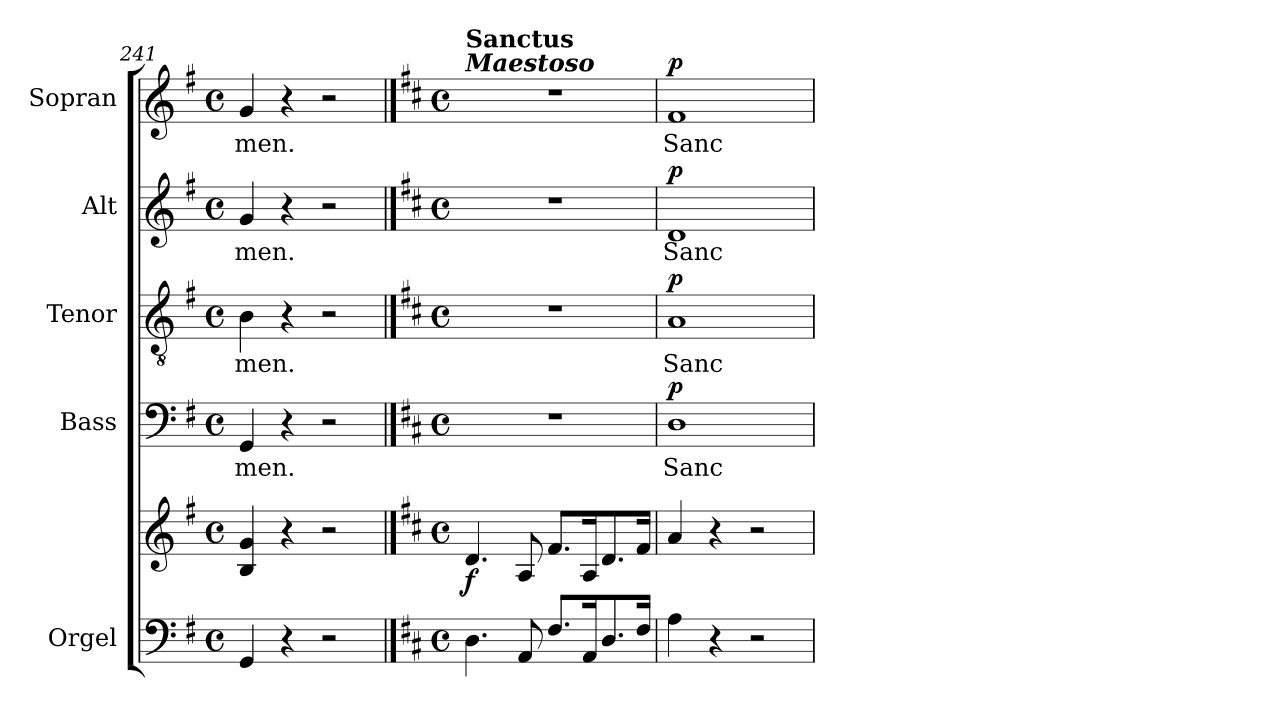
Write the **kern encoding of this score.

**kern	**kern	**dynam	**kern	**text	**dynam	**kern	**text	**dynam	**kern	**text	**dynam	**kern	**text	**dynam
*part5	*part5	*part5	*part4	*part4	*part4	*part3	*part3	*part3	*part2	*part2	*part2	*part1	*part1	*part1
*staff6	*staff5	*staff5/6	*staff4	*staff4	*staff4	*staff3	*staff3	*staff3	*staff2	*staff2	*staff2	*staff1	*staff1	*staff1
*I"Orgel	*	*	*I"Bass	*	*	*I"Tenor	*	*	*I"Alt	*	*	*I"Sopran	*	*
*I'Org.	*	*	*I'B.	*	*	*I'T.	*	*	*I'A.	*	*	*I'S.	*	*
*clefF4	*clefG2	*	*clefF4	*	*	*clefGv2	*	*	*clefG2	*	*	*clefG2	*	*
*k[f#]	*k[f#]	*	*k[f#]	*	*	*k[f#]	*	*	*k[f#]	*	*	*k[f#]	*	*
*G:	*G:	*	*G:	*	*	*G:	*	*	*G:	*	*	*G:	*	*
*M4/4	*M4/4	*	*M4/4	*	*	*M4/4	*	*	*M4/4	*	*	*M4/4	*	*
*met(c)	*met(c)	*	*met(c)	*	*	*met(c)	*	*	*met(c)	*	*	*met(c)	*	*
=241	=241	=241	=241	=241	=241	=241	=241	=241	=241	=241	=241	=241	=241	=241
!	!	!	!	!LO:LY:b	!	!	!LO:LY:b	!	!	!LO:LY:b	!	!	!LO:LY:b	!
4GG/	4B/ 4g/	.	4GG/	-men.	.	4B\	-men.	.	4g/	-men.	.	4g/	-men.	.
4r	4r	.	4r	.	.	4r	.	.	4r	.	.	4r	.	.
2r	2r	.	2r	.	.	2r	.	.	2r	.	.	2r	.	.
!!LO:LB:g=z
==242	==242	==242	==242	==242	==242	==242	==242	==242	==242	==242	==242	==242	==242	==242
*k[f#c#]	*k[f#c#]	*	*k[f#c#]	*	*	*k[f#c#]	*	*	*k[f#c#]	*	*	*k[f#c#]	*	*
*D:	*D:	*	*D:	*	*	*D:	*	*	*D:	*	*	*D:	*	*
*M4/4	*M4/4	*	*M4/4	*	*	*M4/4	*	*	*M4/4	*	*	*M4/4	*	*
*met(c)	*met(c)	*	*met(c)	*	*	*met(c)	*	*	*met(c)	*	*	*met(c)	*	*
!	!	!	!	!	!	!	!	!	!	!	!	!LO:TX:a:Bi:t=Maestoso	!	!
!	!	!	!	!	!	!	!	!	!	!	!	!LO:TX:a:B:t=Sanctus	!	!
!	!	!LO:DY:b	!	!	!	!	!	!	!	!	!	!	!	!
4.D\	4.d/	f	1r	.	.	1r	.	.	1r	.	.	1r	.	.
8AA/	8A/	.	.	.	.	.	.	.	.	.	.	.	.	.
8.F#/L	8.f#/L	.	.	.	.	.	.	.	.	.	.	.	.	.
16AA/k	16A/k	.	.	.	.	.	.	.	.	.	.	.	.	.
8.D/	8.d/	.	.	.	.	.	.	.	.	.	.	.	.	.
16F#/Jk	16f#/Jk	.	.	.	.	.	.	.	.	.	.	.	.	.
=243	=243	=243	=243	=243	=243	=243	=243	=243	=243	=243	=243	=243	=243	=243
!	!	!	!	!LO:LY:b	!LO:DY:a	!	!LO:LY:b	!LO:DY:a	!	!LO:LY:b	!LO:DY:a	!	!LO:LY:b	!LO:DY:a
4A\	4a/	.	1D	Sanc-	p	1A	Sanc-	p	1d	Sanc-	p	1f#	Sanc-	p
4r	4r	.	.	.	.	.	.	.	.	.	.	.	.	.
2r	2r	.	.	.	.	.	.	.	.	.	.	.	.	.
=	=	=	=	=	=	=	=	=	=	=	=	=	=	=
*-	*-	*-	*-	*-	*-	*-	*-	*-	*-	*-	*-	*-	*-	*-
